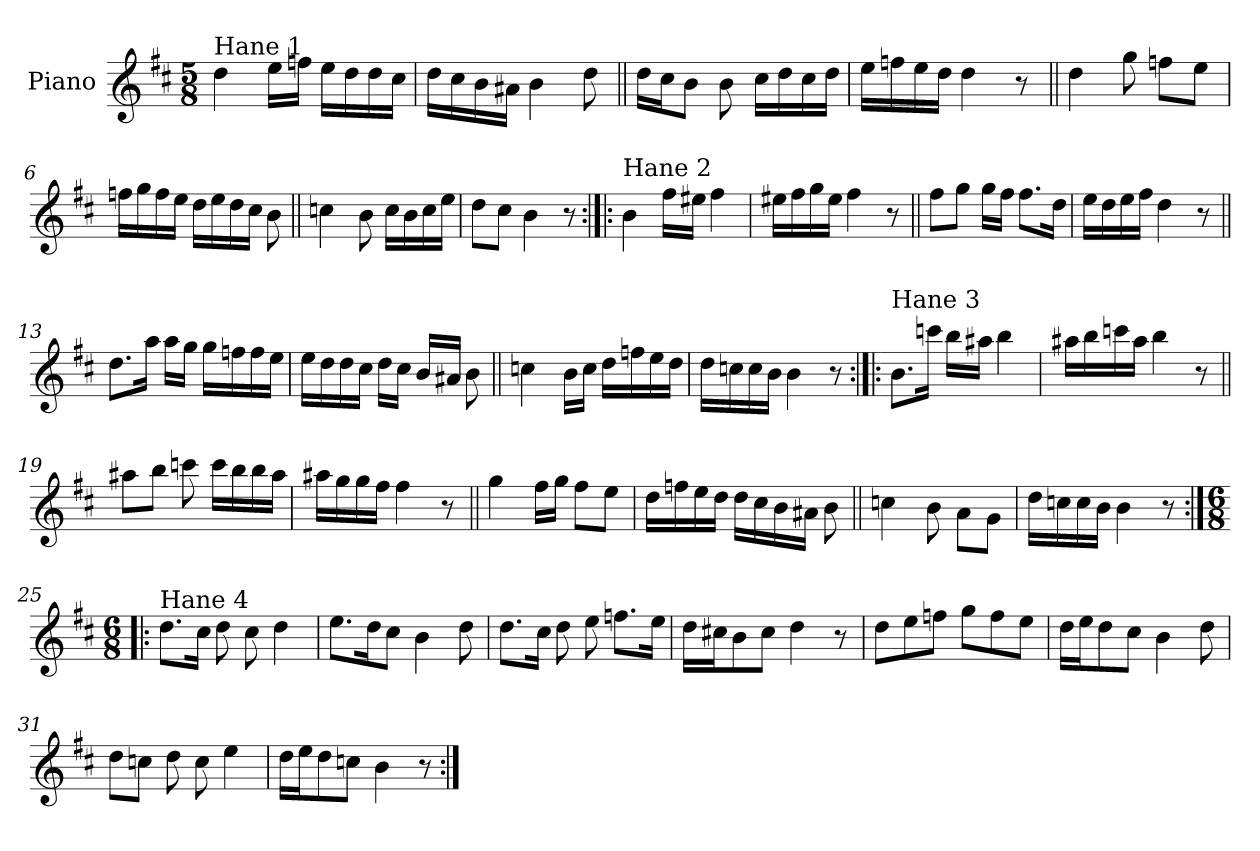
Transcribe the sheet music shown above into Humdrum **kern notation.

**kern
*part1
*staff1
*I"Piano
*I'Pno.
*clefG2
*k[f#c#]
*M5/8
=1
!LO:TX:a:t=Hane 1
4dd\
16ee\LL
16ffn\JJ
16ee\LL
16dd\
16dd\
16cc#\JJ
=2
16dd\LL
16cc#\
16b\
16a#X\JJ
4b\
8dd\
=3||
16dd\LL
16cc#\J
8b\J
8b\
16cc#\LL
16dd\
16cc#\
16dd\JJ
!!LO:LB:g=z
=4
16ee\LL
16ffn\
16ee\
16dd\JJ
4dd\
8r
=5||
4dd\
8gg\
8ffn\L
8ee\J
=6
16ffn\LL
16gg\
16ff\
16ee\JJ
16dd\LL
16ee\
16dd\
16cc#\JJ
8b\
=7||
4ccn\
8b\
16cc\LL
16b\
16cc\
16ee\JJ
!!LO:LB:g=z
=8
8dd\L
8cc#\J
4b\
8r
=9:|!|:
!LO:TX:a:t=Hane 2
4b\
16ff#\LL
16ee#X\JJ
4ff#\
=10
16ee#X\LL
16ff#\
16gg\
16ee#\JJ
4ff#\
8r
=11||
8ff#\L
8gg\J
16gg\LL
16ff#\JJ
8.ff#\L
16dd\Jk
!!LO:LB:g=z
=12
16ee\LL
16dd\
16ee\
16ff#\JJ
4dd\
8r
=13||
8.dd\L
16aa\Jk
16aa\LL
16gg\JJ
16gg\LL
16ffn\
16ff\
16ee\JJ
=14
16ee\LL
16dd\
16dd\
16cc#\JJ
16dd\LL
16cc#\JJ
16b/LL
16a#X/JJ
8b\
=15||
4ccn\
16b\LL
16cc\JJ
16dd\LL
16ffn\
16ee\
16dd\JJ
!!LO:LB:g=z
=16
16dd\LL
16ccn\
16cc\
16b\JJ
4b\
8r
=17:|!|:
!LO:TX:a:t=Hane 3
8.b\L
16cccn\Jk
16bb\LL
16aa#X\JJ
4bb\
=18
16aa#X\LL
16bb\
16cccn\
16aa#\JJ
4bb\
8r
=19||
8aa#X\L
8bb\J
8cccn\
16ccc\LL
16bb\
16bb\
16aa#\JJ
!!LO:LB:g=z
=20
16aa#X\LL
16gg\
16gg\
16ff#\JJ
4ff#\
8r
=21||
4gg\
16ff#\LL
16gg\JJ
8ff#\L
8ee\J
=22
16dd\LL
16ffn\
16ee\
16dd\JJ
16dd\LL
16cc#\
16b\
16a#X\JJ
8b\
=23||
4ccn\
8b\
8a\L
8g\J
!!LO:LB:g=z
=24
16dd\LL
16ccn\
16cc\
16b\JJ
4b\
8r
=25:|!|:
*M6/8
!LO:TX:a:t=Hane 4
8.dd\L
16cc#\Jk
8dd\
8cc#\
4dd\
=26
8.ee\L
16dd\K
8cc#\J
4b\
8dd\
=27
8.dd\L
16cc#\Jk
8dd\
8ee\
8.ffn\L
16ee\Jk
!!LO:LB:g=z
=28
16dd\LL
16cc#X\J
8b\
8cc#\J
4dd\
8r
=29
8dd\L
8ee\
8ffn\J
8gg\L
8ff\
8ee\J
=30
16dd\LL
16ee\J
8dd\
8cc#\J
4b\
8dd\
=31
8dd\L
8ccn\J
8dd\
8cc\
4ee\
=32
16dd\LL
16ee\J
8dd\
8ccn\J
4b\
8r
=:|!
*-
